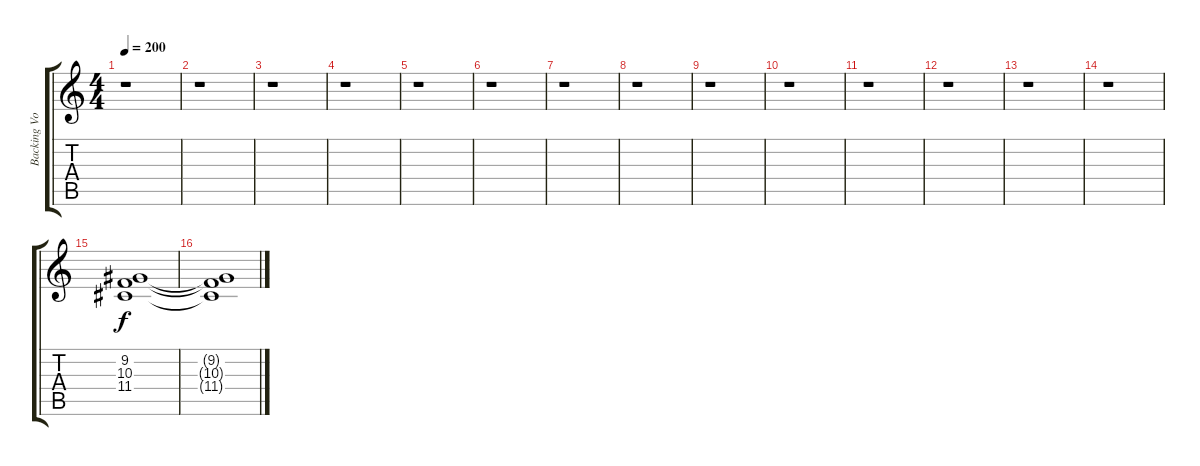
\track ("Backing Vocals" "Backing Vo") {instrument choiraahs}
\staff {score tabs}
\tuning (E4 B3 G3 D3 A2 E2) {hide}
\ts (4 4)
\tempo 200
\clef g2
\ks c
r.1{dy f} |
r.1 |
\section ("" "")
r.1 |
r.1 |
r.1 |
r.1 |
r.1 |
r.1 |
r.1 |
r.1 |
r.1 |
r.1 |
r.1 |
r.1 |
\section ("" "")
(9.2 10.3 11.4).1 |
(9.2{t} 10.3{t} 11.4{t}).1
